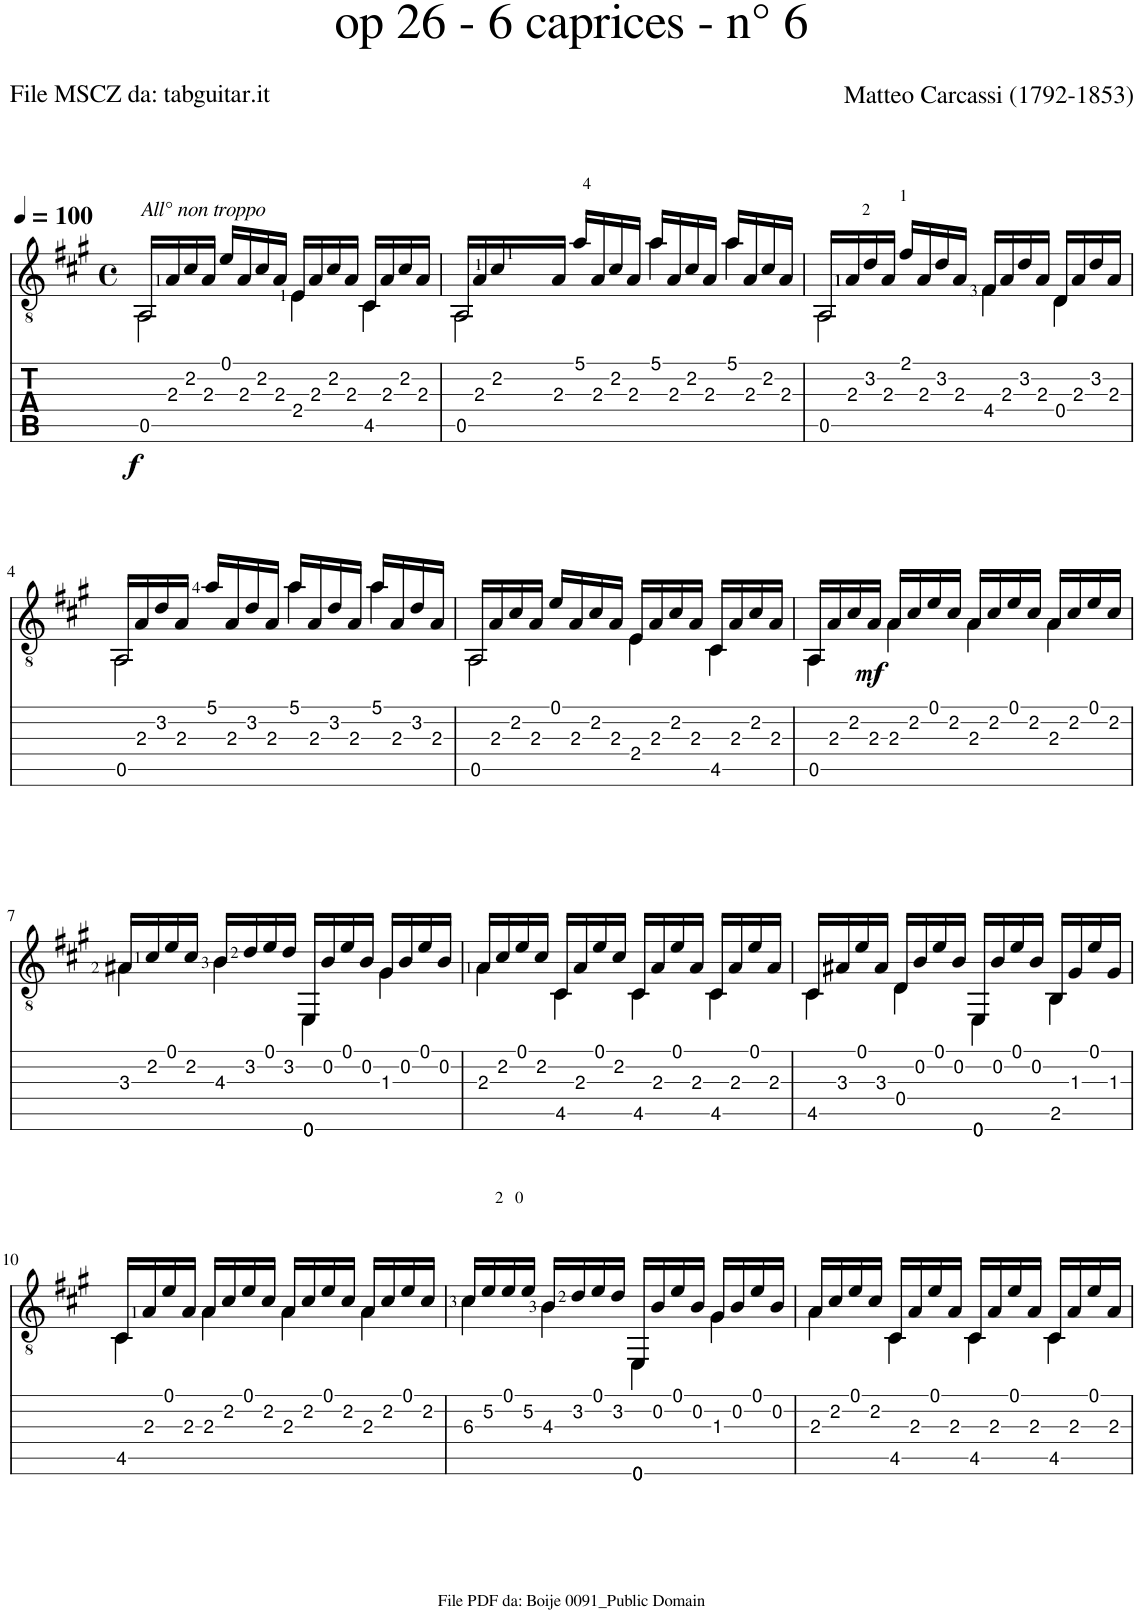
**kern	**kern	**dynam
*part1	*part1	*part1
*staff2	*staff1	*staff1/2
*I"Guitar	*	*
*I'Guit.	*	*
*stria6	*	*
*	*clefGv2	*
*k[f#c#g#]	*k[f#c#g#]	*
*M4/4	*M4/4	*
*met(c)	*met(c)	*
*MM100	*MM100	*
=1	=1	=1
*^	*	*
!	!	!LO:TX:a:i:t=All° non troppo	!
!	!	!LO:N:head=open	!LO:DY:b=2
*	*	*^	*
16AALL	2AA	16AA/LL	2AA\	f
16AJ	.	16A/	.	.
16c#L	.	16c#/	.	.
16AJJ	.	16A/JJ	.	.
16eLL	.	16e/LL	.	.
16AJ	.	16A/	.	.
16c#L	.	16c#/	.	.
16AJJ	.	16A/JJ	.	.
16ELL	4E	16E/LL	4E\	.
16AJ	.	16A/	.	.
16c#L	.	16c#/	.	.
16AJJ	.	16A/JJ	.	.
16C#LL	4C#	16C#/LL	4C#\	.
16AJ	.	16A/	.	.
16c#L	.	16c#/	.	.
16AJJ	.	16A/JJ	.	.
=2	=2	=2	=2	=2
!	!	!LO:N:head=open	!	!
16AALL	2AA	16AA/LL	2AA\	.
16AJ	.	16A/	.	.
16c#L	.	16c#/	.	.
16AJJ	.	16A/JJ	.	.
16aLL	.	16a/LL	.	.
16AJ	.	16A/	.	.
16c#L	.	16c#/	.	.
16AJJ	.	16A/JJ	.	.
16aLL	4a	16a/LL	4a\	.
16AJ	.	16A/	.	.
16c#L	.	16c#/	.	.
16AJJ	.	16A/JJ	.	.
16aLL	4a	16a/LL	4a\	.
16AJ	.	16A/	.	.
16c#L	.	16c#/	.	.
16AJJ	.	16A/JJ	.	.
=3	=3	=3	=3	=3
!	!	!LO:N:head=open	!	!
16AALL	2AA	16AA/LL	2AA\	.
16AJ	.	16A/	.	.
16dL	.	16d/	.	.
16AJJ	.	16A/JJ	.	.
16f#LL	.	16f#/LL	.	.
16AJ	.	16A/	.	.
16dL	.	16d/	.	.
16AJJ	.	16A/JJ	.	.
16F#LL	4F#	16F#/LL	4F#\	.
16AJ	.	16A/	.	.
16dL	.	16d/	.	.
16AJJ	.	16A/JJ	.	.
16DLL	4D	16D/LL	4D\	.
16AJ	.	16A/	.	.
16dL	.	16d/	.	.
16AJJ	.	16A/JJ	.	.
!!LO:LB:g=z	!!
=4	=4	=4	=4	=4
!	!	!LO:N:head=open	!	!
16AALL	2AA	16AA/LL	2AA\	.
16AJ	.	16A/	.	.
16dL	.	16d/	.	.
16AJJ	.	16A/JJ	.	.
16aLL	.	16a/LL	.	.
16AJ	.	16A/	.	.
16dL	.	16d/	.	.
16AJJ	.	16A/JJ	.	.
16aLL	4a	16a/LL	4a\	.
16AJ	.	16A/	.	.
16dL	.	16d/	.	.
16AJJ	.	16A/JJ	.	.
16aLL	4a	16a/LL	4a\	.
16AJ	.	16A/	.	.
16dL	.	16d/	.	.
16AJJ	.	16A/JJ	.	.
=5	=5	=5	=5	=5
!	!	!LO:N:head=open	!	!
16AALL	2AA	16AA/LL	2AA\	.
16AJ	.	16A/	.	.
16c#L	.	16c#/	.	.
16AJJ	.	16A/JJ	.	.
16eLL	.	16e/LL	.	.
16AJ	.	16A/	.	.
16c#L	.	16c#/	.	.
16AJJ	.	16A/JJ	.	.
16ELL	4E	16E/LL	4E\	.
16AJ	.	16A/	.	.
16c#L	.	16c#/	.	.
16AJJ	.	16A/JJ	.	.
16C#LL	4C#	16C#/LL	4C#\	.
16AJ	.	16A/	.	.
16c#L	.	16c#/	.	.
16AJJ	.	16A/JJ	.	.
=6	=6	=6	=6	=6
16AALL	4AA	16AA/LL	4AA\	.
16AJ	.	16A/	.	.
16c#L	.	16c#/	.	.
!	!	!	!	!LO:DY:b
16AJJ	.	16A/JJ	.	mf
16ALL	4A	16A/LL	4A\	.
16c#J	.	16c#/	.	.
16eL	.	16e/	.	.
16c#JJ	.	16c#/JJ	.	.
16ALL	4A	16A/LL	4A\	.
16c#J	.	16c#/	.	.
16eL	.	16e/	.	.
16c#JJ	.	16c#/JJ	.	.
16ALL	4A	16A/LL	4A\	.
16c#J	.	16c#/	.	.
16eL	.	16e/	.	.
16c#JJ	.	16c#/JJ	.	.
!!LO:LB:g=z	!!
=7	=7	=7	=7	=7
16A#LL	4A#	16A#X/LL	4A#\	.
16c#J	.	16c#/	.	.
16eL	.	16e/	.	.
16c#JJ	.	16c#/JJ	.	.
16BLL	4B	16B/LL	4B\	.
16dJ	.	16d/	.	.
16eL	.	16e/	.	.
16dJJ	.	16d/JJ	.	.
16EELL	4EE	16EE/LL	4EE\	.
16BJ	.	16B/	.	.
16eL	.	16e/	.	.
16BJJ	.	16B/JJ	.	.
16G#LL	4G#	16G#/LL	4G#\	.
16BJ	.	16B/	.	.
16eL	.	16e/	.	.
16BJJ	.	16B/JJ	.	.
=8	=8	=8	=8	=8
16ALL	4A	16A/LL	4A\	.
16c#J	.	16c#/	.	.
16eL	.	16e/	.	.
16c#JJ	.	16c#/JJ	.	.
16C#LL	4C#	16C#/LL	4C#\	.
16AJ	.	16A/	.	.
16eL	.	16e/	.	.
16c#JJ	.	16c#/JJ	.	.
16C#LL	4C#	16C#/LL	4C#\	.
16AJ	.	16A/	.	.
16eL	.	16e/	.	.
16AJJ	.	16A/JJ	.	.
16C#LL	4C#	16C#/LL	4C#\	.
16AJ	.	16A/	.	.
16eL	.	16e/	.	.
16AJJ	.	16A/JJ	.	.
=9	=9	=9	=9	=9
16C#LL	4C#	16C#/LL	4C#\	.
16A#J	.	16A#X/	.	.
16eL	.	16e/	.	.
16A#JJ	.	16A#/JJ	.	.
16DLL	4D	16D/LL	4D\	.
16BJ	.	16B/	.	.
16eL	.	16e/	.	.
16BJJ	.	16B/JJ	.	.
16EELL	4EE	16EE/LL	4EE\	.
16BJ	.	16B/	.	.
16eL	.	16e/	.	.
16BJJ	.	16B/JJ	.	.
16BBLL	4BB	16BB/LL	4BB\	.
16G#J	.	16G#/	.	.
16eL	.	16e/	.	.
16G#JJ	.	16G#/JJ	.	.
!!LO:LB:g=z	!!
=10	=10	=10	=10	=10
16C#LL	4C#	16C#/LL	4C#\	.
16AJ	.	16A/	.	.
16eL	.	16e/	.	.
16AJJ	.	16A/JJ	.	.
16ALL	4A	16A/LL	4A\	.
16c#J	.	16c#/	.	.
16eL	.	16e/	.	.
16c#JJ	.	16c#/JJ	.	.
16ALL	4A	16A/LL	4A\	.
16c#J	.	16c#/	.	.
16eL	.	16e/	.	.
16c#JJ	.	16c#/JJ	.	.
16ALL	4A	16A/LL	4A\	.
16c#J	.	16c#/	.	.
16eL	.	16e/	.	.
16c#JJ	.	16c#/JJ	.	.
=11	=11	=11	=11	=11
16c#LL	4c#	16c#/LL	4c#\	.
16eJ	.	16e/	.	.
16eL	.	16e/	.	.
16eJJ	.	16e/JJ	.	.
16BLL	4B	16B/LL	4B\	.
16dJ	.	16d/	.	.
16eL	.	16e/	.	.
16dJJ	.	16d/JJ	.	.
16EELL	4EE	16EE/LL	4EE\	.
16BJ	.	16B/	.	.
16eL	.	16e/	.	.
16BJJ	.	16B/JJ	.	.
16G#LL	4G#	16G#/LL	4G#\	.
16BJ	.	16B/	.	.
16eL	.	16e/	.	.
16BJJ	.	16B/JJ	.	.
=12	=12	=12	=12	=12
16ALL	4A	16A/LL	4A\	.
16c#J	.	16c#/	.	.
16eL	.	16e/	.	.
16c#JJ	.	16c#/JJ	.	.
16C#LL	4C#	16C#/LL	4C#\	.
16AJ	.	16A/	.	.
16eL	.	16e/	.	.
16AJJ	.	16A/JJ	.	.
16C#LL	4C#	16C#/LL	4C#\	.
16AJ	.	16A/	.	.
16eL	.	16e/	.	.
16AJJ	.	16A/JJ	.	.
16C#LL	4C#	16C#/LL	4C#\	.
16AJ	.	16A/	.	.
16eL	.	16e/	.	.
16AJJ	.	16A/JJ	.	.
*v	*v	*	*	*
*	*v	*v	*
=	=	=
*-	*-	*-
